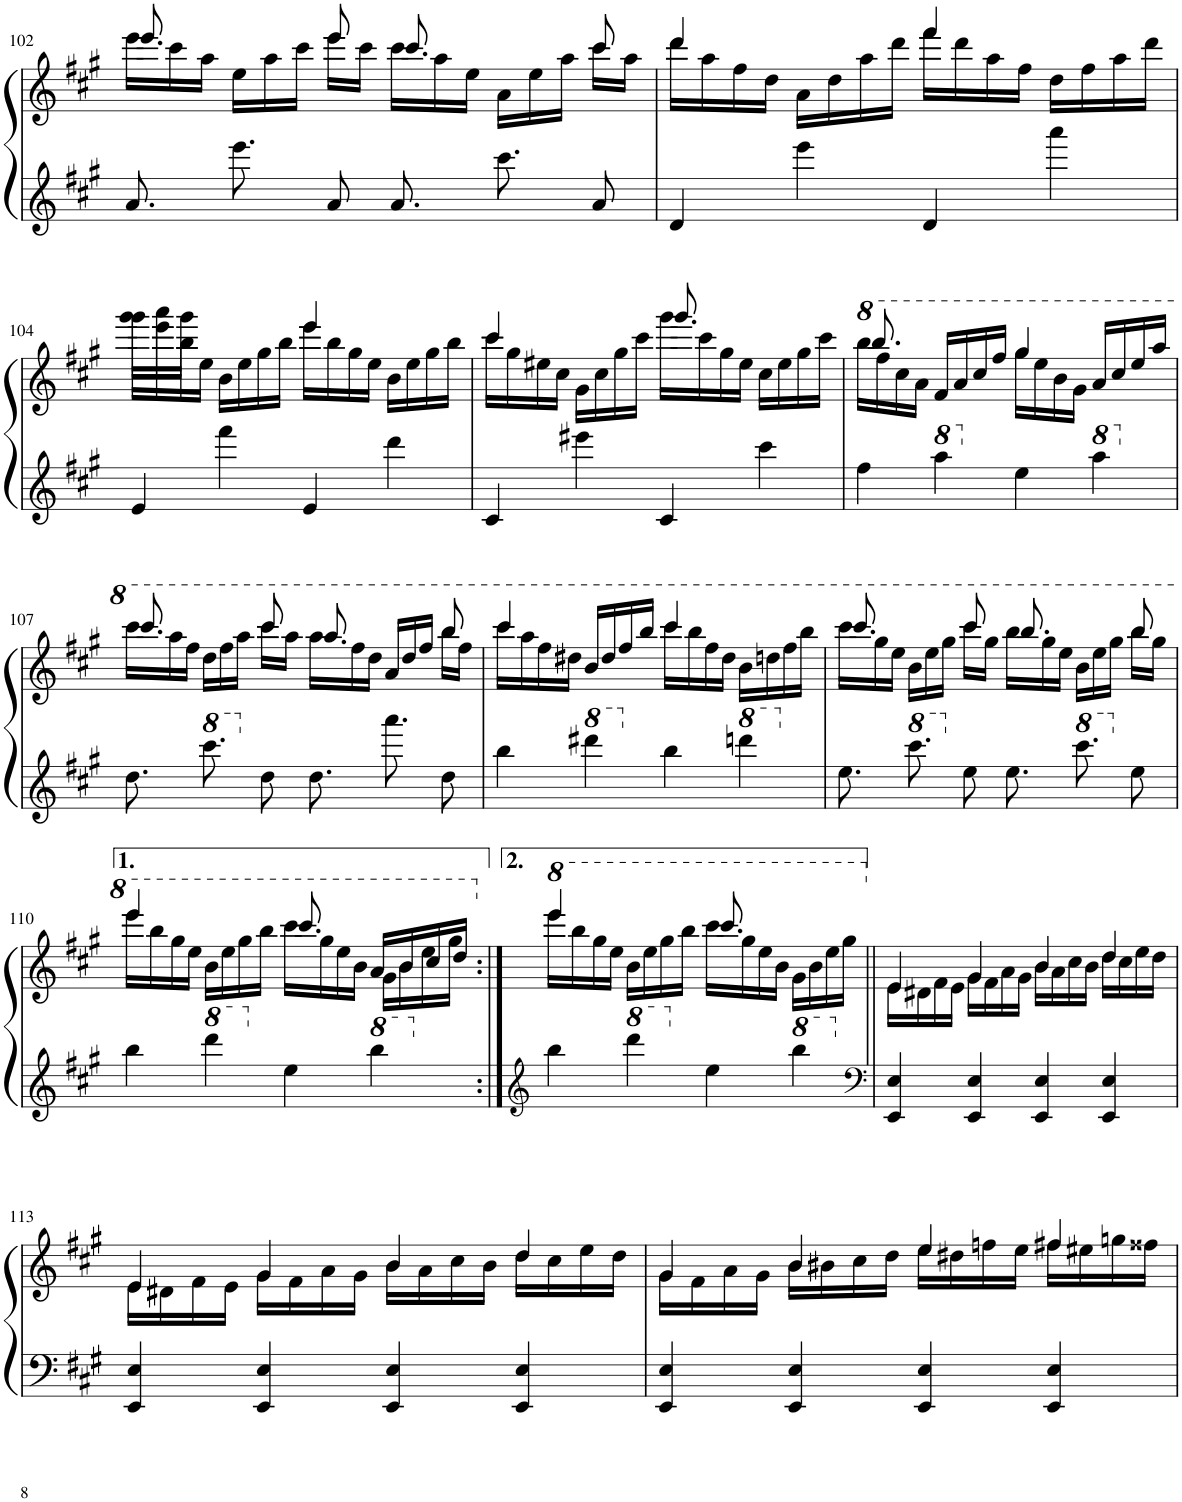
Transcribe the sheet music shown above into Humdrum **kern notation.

**kern	**kern
*part1	*part1
*staff2	*staff1
*I"Piano	*
*I'Pno.	*
!!LO:PB:g=z
*clefG2	*clefG2
*k[f#c#g#]	*k[f#c#g#]
*M4/4	*M4/4
=102	=102
*	*^
8.a\L	16eee\LL	8.eee/
.	16ccc#\	.
.	16aa\JJ	.
8.eee\J	16ee\LL	8.ryy
.	16aa\	.
.	16ccc#\JJ	.
8a\L	16eee\LL	8eee/
.	16ccc#\JJ	.
8.a\	16ccc#\LL	8.ccc#/
.	16aa\	.
.	16ee\JJ	.
8.ccc#\J	16a\LL	8.ryy
.	16ee\	.
.	16aa\JJ	.
8a/J	16ccc#\LL	8ccc#/
.	16aa\JJ	.
=103	=103	=103
4d/	16ddd\LL	4ddd/
.	16aa\	.
.	16ff#\	.
.	16dd\JJ	.
4eee\	16a\LL	4ryy
.	16dd\	.
.	16aa\	.
.	16ddd\JJ	.
4d/	16fff#\LL	4fff#/
.	16ddd\	.
.	16aa\	.
.	16ff#\JJ	.
4aaa\	16dd\LL	4ryy
.	16ff#\	.
.	16aa\	.
.	16ddd\JJ	.
!!LO:LB:g=z	!!
=104	=104	=104
4e/	16ggg#\LL	16ggg#\LL
.	16eee\	16aaa\
.	16bb\	16ggg#\JJ
.	16ee\JJ	16ryy
*	*v	*v
4fff#\	16b\LL
.	16ee\
.	16gg#\
.	16bb\JJ
*	*^
4e/	16eee\LL	4eee/
.	16bb\	.
.	16gg#\	.
.	16ee\JJ	.
4ddd\	16b\LL	4ryy
.	16ee\	.
.	16gg#\	.
.	16bb\JJ	.
=105	=105	=105
4c#/	16ccc#\LL	4ccc#/
.	16gg#\	.
.	16ee#X\	.
.	16cc#\JJ	.
4eee#X\	16g#\LL	4ryy
.	16cc#\	.
.	16gg#\	.
.	16ccc#\JJ	.
4c#/	16ggg#\LL	8.ggg#/
.	16ccc#\	.
.	16gg#\	.
.	16ee#\JJ	4ryy
4ccc#\	16cc#\LL	.
.	16ee#\	.
.	16gg#\	.
.	16ccc#\JJ	16ryy
=106	=106	=106
*	*8va	*
4ff#\	16bbb\LL	8.bbb/
.	16fff#\	.
.	16ccc#\	.
.	16aa\JJ	16ryy
*	*v	*v
*8va	*
4aaa\	16ff#/LL
.	16aa/
.	16ccc#/
.	16fff#/JJ
*X8va	*
*	*^
4ee\	16ggg#\LL	4ggg#/
.	16eee\	.
.	16bb\	.
.	16gg#\JJ	.
*8va	*	*
4aaa\	16aa/LL	4ryy
.	16ccc#/	.
.	16eee/	.
.	16aaa/JJ	.
!!LO:LB:g=z	!!
=107	=107	=107
*X8va	*	*
8.dd\L	16cccc#\LL	8.cccc#/
.	16aaa\	.
.	16fff#\JJ	.
*8va	*	*
8.cccc#\J	16ddd\LL	8.ryy
.	16fff#\	.
.	16aaa\JJ	.
*X8va	*	*
8dd\L	16cccc#\LL	8cccc#/
.	16aaa\JJ	.
8.dd\	16aaa\LL	8.aaa/
.	16fff#\	.
.	16ddd\JJ	.
8.aaa\J	16aa/LL	8.ryy
.	16ddd/	.
.	16fff#/JJ	.
8dd\J	16bbb\LL	8bbb/
.	16fff#\JJ	.
=108	=108	=108
4bb\	16cccc#\LL	4cccc#/
.	16aaa\	.
.	16fff#\	.
.	16ddd#X\JJ	.
*8va	*	*
4dddd#X\	16bb/LL	4ryy
.	16ddd#/	.
.	16fff#/	.
.	16bbb/JJ	.
*X8va	*	*
4bb\	16cccc#\LL	4cccc#/
.	16bbb\	.
.	16fff#\	.
.	16ddd#\JJ	.
*8va	*	*
4ddddn\	16bb\LL	4ryy
.	16dddn\	.
.	16fff#\	.
.	16bbb\JJ	.
=109	=109	=109
*X8va	*	*
8.ee\L	16cccc#\LL	8.cccc#/
.	16ggg#\	.
.	16eee\JJ	.
*8va	*	*
8.cccc#\J	16bb\LL	8.ryy
.	16eee\	.
.	16ggg#\JJ	.
*X8va	*	*
8ee\L	16cccc#\LL	8cccc#/
.	16ggg#\JJ	.
8.ee\	16bbb\LL	8.bbb/
.	16ggg#\	.
.	16eee\JJ	.
*8va	*	*
8.cccc#\J	16bb\LL	8.ryy
.	16eee\	.
.	16ggg#\JJ	.
*X8va	*	*
8ee\J	16bbb\LL	8bbb/
.	16ggg#\JJ	.
!!LO:LB:g=z	!!
=110	=110	=110
4bb\	16eeee\LL	4eeee/
.	16bbb\	.
.	16ggg#\	.
.	16eee\JJ	.
*8va	*	*
4dddd\	16bb\LL	4ryy
.	16eee\	.
.	16ggg#\	.
.	16bbb\JJ	.
*X8va	*	*
4ee\	16cccc#\LL	8.cccc#/
.	16ggg#\	.
.	16eee\	.
.	16bb\JJ	16ryy
*8va	*	*
4bbb\	16aa/LL	16gg#\LL
.	16bb/	16bb\
.	16ccc#/	16eee\
.	16ddd/JJ	16ggg#\JJ
=111:|!	=111:|!	=111:|!
*clefG2	*	*
*X8va	*	*
*	*X8va	*
*	*8va	*
4bb\	16eeee\LL	4eeee/
.	16bbb\	.
.	16ggg#\	.
.	16eee\JJ	.
*8va	*	*
4dddd\	16bb\LL	4ryy
.	16eee\	.
.	16ggg#\	.
.	16bbb\JJ	.
*X8va	*	*
4ee\	16cccc#\LL	8.cccc#/
.	16ggg#\	.
.	16eee\	.
.	16bb\JJ	4ryy
*8va	*	*
4bbb\	16gg#\LL	.
.	16bb\	.
.	16eee\	.
.	16ggg#\JJ	16ryy
=112||	=112||	=112||
*clefF4	*	*
*X8va	*	*
*	*X8va	*
4EE/ 4E/	4e/	16e\LL
.	.	16d#X\
.	.	16f#\
.	.	16e\JJ
4EE/ 4E/	4g#/	16g#\LL
.	.	16f#\
.	.	16a\
.	.	16g#\JJ
4EE/ 4E/	4b/	16b\LL
.	.	16a\
.	.	16cc#\
.	.	16b\JJ
4EE/ 4E/	4dd/	16dd\LL
.	.	16cc#\
.	.	16ee\
.	.	16dd\JJ
!!LO:LB:g=z	!!
=113	=113	=113
4EE/ 4E/	4e/	16e\LL
.	.	16d#X\
.	.	16f#\
.	.	16e\JJ
4EE/ 4E/	4g#/	16g#\LL
.	.	16f#\
.	.	16a\
.	.	16g#\JJ
4EE/ 4E/	4b/	16b\LL
.	.	16a\
.	.	16cc#\
.	.	16b\JJ
4EE/ 4E/	4dd/	16dd\LL
.	.	16cc#\
.	.	16ee\
.	.	16dd\JJ
=114	=114	=114
4EE/ 4E/	4g#/	16g#\LL
.	.	16f#\
.	.	16a\
.	.	16g#\JJ
4EE/ 4E/	4b/	16b\LL
.	.	16b#X\
.	.	16cc#\
.	.	16dd\JJ
4EE/ 4E/	4ee/	16ee\LL
.	.	16dd#X\
.	.	16ffn\
.	.	16ee\JJ
4EE/ 4E/	4ff#X/	16ff#\LL
.	.	16ee#X\
.	.	16ggn\
.	.	16ff##X\JJ
*	*v	*v
=	=
*-	*-
